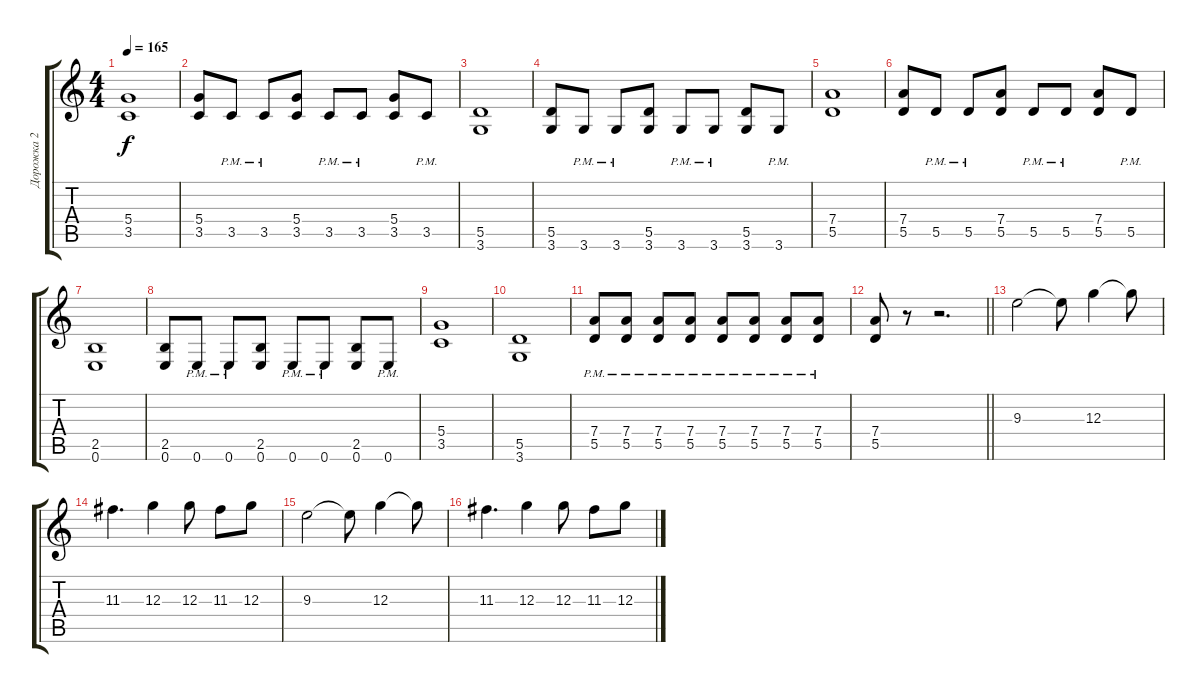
\track ("Дорожка 2" "Дорожка 2") {instrument overdrivenguitar}
\staff {score tabs}
\tuning (E4 B3 G3 D3 A2 E2) {hide}
\ts (4 4)
\tempo 165
\clef g2
\ks c
(5.4 3.5).1{dy f} |
(5.4 3.5).8 3.5{pm}.8 3.5{pm}.8 (5.4 3.5).8 3.5{pm}.8 3.5{pm}.8 (5.4 3.5).8 3.5{pm}.8 |
(5.5 3.6).1 |
(5.5 3.6).8 3.6{pm}.8 3.6{pm}.8 (5.5 3.6).8 3.6{pm}.8 3.6{pm}.8 (5.5 3.6).8 3.6{pm}.8 |
(7.4 5.5).1 |
(7.4 5.5).8 5.5{pm}.8 5.5{pm}.8 (7.4 5.5).8 5.5{pm}.8 5.5{pm}.8 (7.4 5.5).8 5.5{pm}.8 |
(2.5 0.6).1 |
(2.5 0.6).8 0.6{pm}.8 0.6{pm}.8 (2.5 0.6).8 0.6{pm}.8 0.6{pm}.8 (2.5 0.6).8 0.6{pm}.8 |
(5.4 3.5).1 |
(5.5 3.6).1 |
(7.4{pm} 5.5{pm}).8 (7.4{pm} 5.5{pm}).8 (7.4{pm} 5.5{pm}).8 (7.4{pm} 5.5{pm}).8 (7.4{pm} 5.5{pm}).8 (7.4{pm} 5.5{pm}).8 (7.4{pm} 5.5{pm}).8 (7.4{pm} 5.5{pm}).8 |
\barLineRight lightlight
(7.4 5.5).8 r.8 r.2{d} |
9.3.2 9.3{t}.8 12.3.4 12.3{t}.8 |
11.3.4{d} 12.3.4 12.3.8 11.3.8 12.3.8 |
9.3.2 9.3{t}.8 12.3.4 12.3{t}.8 |
11.3.4{d} 12.3.4 12.3.8 11.3.8 12.3.8
